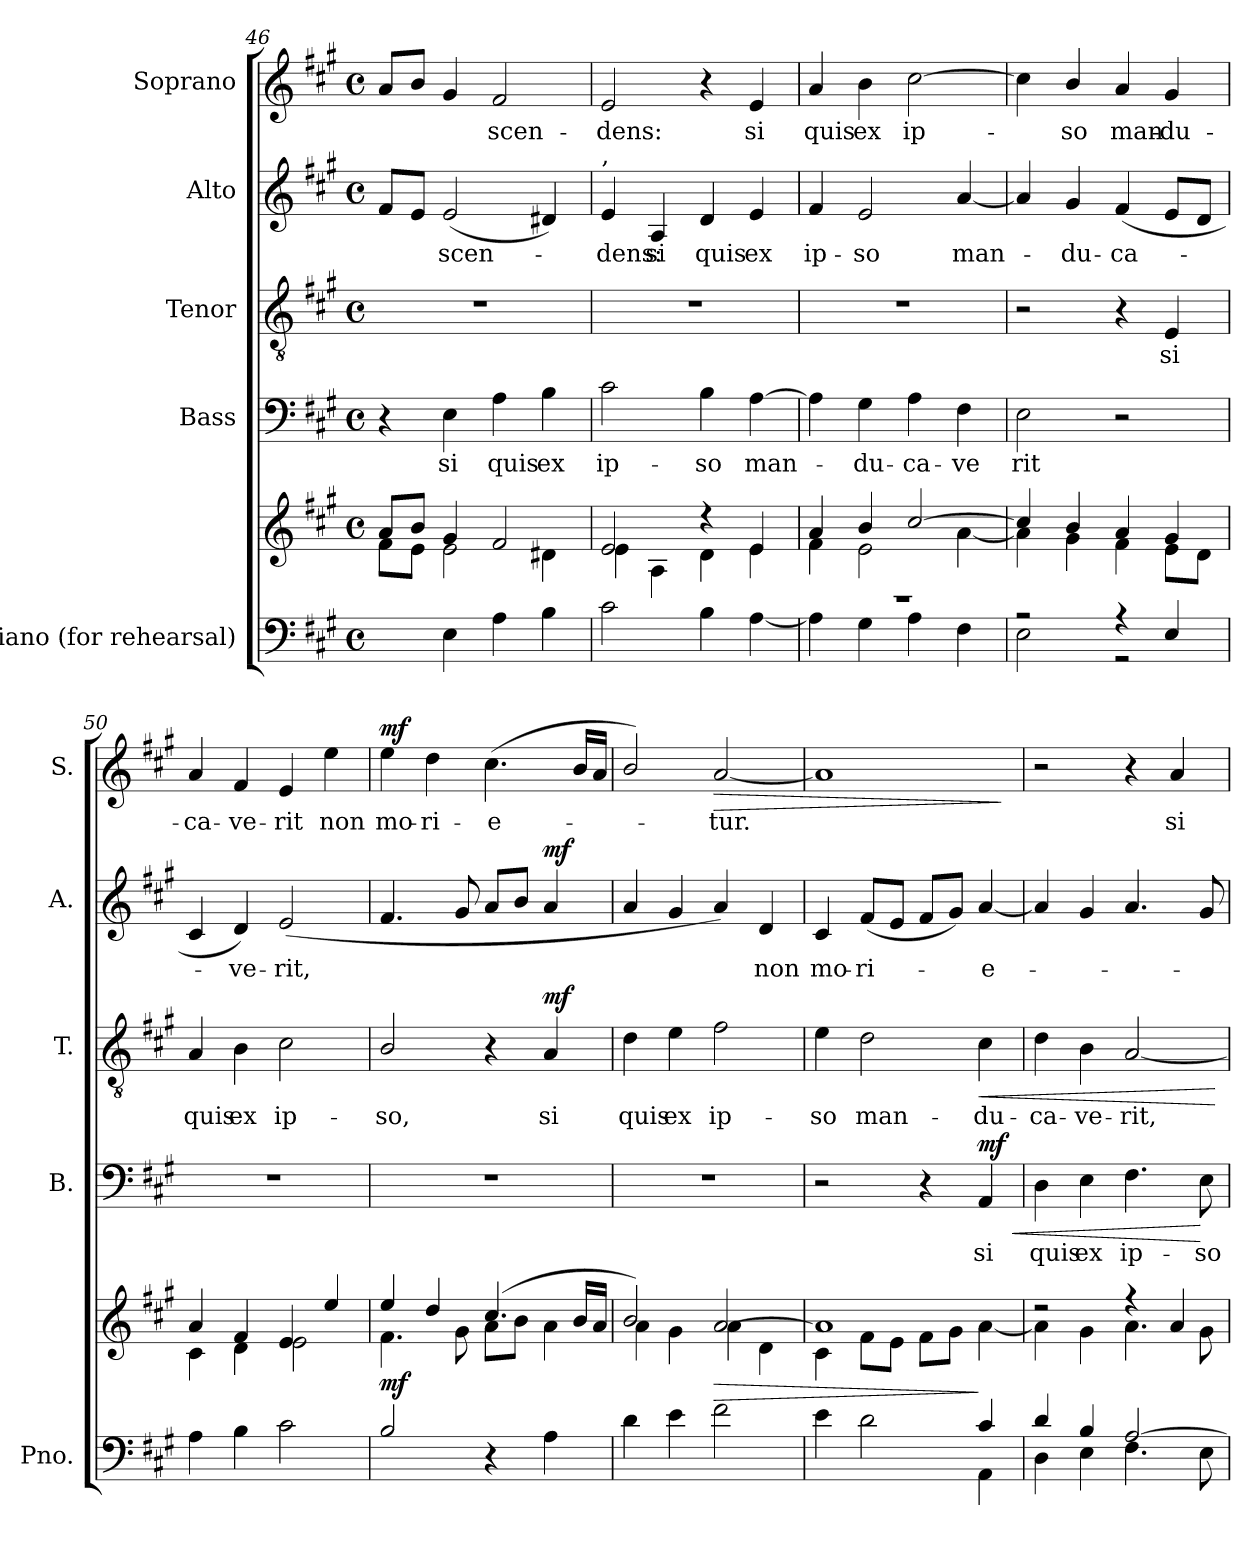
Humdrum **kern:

**kern	**kern	**dynam	**kern	**text	**dynam	**kern	**text	**dynam	**kern	**text	**dynam	**kern	**text	**dynam
*part5	*part5	*part5	*part4	*part4	*part4	*part3	*part3	*part3	*part2	*part2	*part2	*part1	*part1	*part1
*staff6	*staff5	*staff5/6	*staff4	*staff4	*staff4	*staff3	*staff3	*staff3	*staff2	*staff2	*staff2	*staff1	*staff1	*staff1
*I"Piano (for  rehearsal)	*	*	*I"Bass	*	*	*I"Tenor	*	*	*I"Alto	*	*	*I"Soprano	*	*
*I'Pno.	*	*	*I'B.	*	*	*I'T.	*	*	*I'A.	*	*	*I'S.	*	*
*clefF4	*clefG2	*	*clefF4	*	*	*clefGv2	*	*	*clefG2	*	*	*clefG2	*	*
*k[f#c#g#]	*k[f#c#g#]	*	*k[f#c#g#]	*	*	*k[f#c#g#]	*	*	*k[f#c#g#]	*	*	*k[f#c#g#]	*	*
*A:	*A:	*	*A:	*	*	*A:	*	*	*A:	*	*	*A:	*	*
*M4/4	*M4/4	*	*M4/4	*	*	*M4/4	*	*	*M4/4	*	*	*M4/4	*	*
*met(c)	*met(c)	*	*met(c)	*	*	*met(c)	*	*	*met(c)	*	*	*met(c)	*	*
=46	=46	=46	=46	=46	=46	=46	=46	=46	=46	=46	=46	=46	=46	=46
*^	*^	*	*	*	*	*	*	*	*	*	*	*	*	*
1ryy	4ryy	8a/L	8f#\L	.	4r	.	.	1r	.	.	8f#/L	.	.	8a/L	.	.
.	.	8b/J	8e\J	.	.	.	.	.	.	.	8e/J	.	.	8b/J	.	.
!	!	!	!	!	!	!LO:LY:b	!	!	!	!	!	!LO:LY:b	!	!	!	!
.	4E\	4g#/	2e\	.	4E\	si	.	.	.	.	(<2e/	-scen--	.	4g#/	.	.
!	!	!	!	!	!	!LO:LY:b	!	!	!	!	!	!	!	!	!LO:LY:b	!
.	4A\	2f#/	.	.	4A\	quis	.	.	.	.	.	.	.	2f#/	-scen-	.
!	!	!	!	!	!	!LO:LY:b	!	!	!	!	!	!	!	!	!	!
.	4B\	.	4d#X\	.	4B\	ex	.	.	.	.	4d#X/)	.	.	.	.	.
=47	=47	=47	=47	=47	=47	=47	=47	=47	=47	=47	=47	=47	=47	=47	=47	=47
!	!	!	!	!	!	!	!	!	!	!	!LO:TX:a:t=,	!	!	!	!	!
!	!	!	!	!	!	!LO:LY:b	!	!	!	!	!	!LO:LY:b	!	!	!LO:LY:b	!
1ryy	2c#\	2e/	4e\	.	2c#\	ip-	.	1r	.	.	4e/	-dens:	.	2e/	-dens:	.
!	!	!	!	!	!	!	!	!	!	!	!	!LO:LY:b	!	!	!	!
.	.	.	4A\	.	.	.	.	.	.	.	4A/	si	.	.	.	.
!	!	!	!	!	!	!LO:LY:b	!	!	!	!	!	!LO:LY:b	!	!	!	!
.	4B\	4r	4d\	.	4B\	-so	.	.	.	.	4d/	quis	.	4r	.	.
!	!	!	!	!	!	!LO:LY:b	!	!	!	!	!	!LO:LY:b	!	!	!LO:LY:b	!
.	[4A\	4e/	4e\	.	[4A\	man-	.	.	.	.	4e/	ex	.	4e/	si	.
=48	=48	=48	=48	=48	=48	=48	=48	=48	=48	=48	=48	=48	=48	=48	=48	=48
!	!	!	!	!	!	!	!	!	!	!	!	!LO:LY:b	!	!	!LO:LY:b	!
1r	4A\]	4a/	4f#\	.	4A\]	.	.	1r	.	.	4f#/	ip-	.	4a/	quis	.
!	!	!	!	!	!	!LO:LY:b	!	!	!	!	!	!LO:LY:b	!	!	!LO:LY:b	!
.	4G#\	4b/	2e\	.	4G#\	-du-	.	.	.	.	2e/	-so	.	4b\	ex	.
!	!	!	!	!	!	!LO:LY:b	!	!	!	!	!	!	!	!	!LO:LY:b	!
.	4A\	[2cc#/	.	.	4A\	-ca-	.	.	.	.	.	.	.	[2cc#\	ip--	.
!	!	!	!	!	!	!LO:LY:b	!	!	!	!	!	!LO:LY:b	!	!	!	!
.	4F#\	.	[4a\	.	4F#\	-ve	.	.	.	.	[4a/	man--	.	.	.	.
=49	=49	=49	=49	=49	=49	=49	=49	=49	=49	=49	=49	=49	=49	=49	=49	=49
!	!	!	!	!	!	!LO:LY:b	!	!	!	!	!	!	!	!	!	!
2r	2E\	4cc#/]	4a\]	.	2E\	rit	.	2r	.	.	4a/]	.	.	4cc#\]	.	.
!	!	!	!	!	!	!	!	!	!	!	!	!LO:LY:b	!	!	!LO:LY:b	!
.	.	4b/	4g#\	.	.	.	.	.	.	.	4g#/	-du-	.	4b/	-so	.
!	!	!	!	!	!	!	!	!	!	!	!	!LO:LY:b	!	!	!LO:LY:b	!
4r	2r	4a/	4f#\	.	2r	.	.	4r	.	.	(<4f#/	-ca-	.	4a/	man-	.
!	!	!	!	!	!	!	!	!	!LO:LY:b	!	!	!	!	!	!LO:LY:b	!
4E/	.	4g#/	8e\L	.	.	.	.	4E/	si	.	8e/L	.	.	4g#/	-du-	.
.	.	.	8d\J	.	.	.	.	.	.	.	8d/J	.	.	.	.	.
*v	*v	*	*	*	*	*	*	*	*	*	*	*	*	*	*	*
!!LO:PB:g=z
=50	=50	=50	=50	=50	=50	=50	=50	=50	=50	=50	=50	=50	=50	=50	=50
!	!	!	!	!	!	!	!	!LO:LY:b	!	!	!	!	!	!LO:LY:b	!
4A\	4a/	4c#\	.	1r	.	.	4A/	quis	.	4c#/	.	.	4a/	-ca-	.
!	!	!	!	!	!	!	!	!LO:LY:b	!	!	!LO:LY:b	!	!	!LO:LY:b	!
4B\	4f#/	4d\	.	.	.	.	4B\	ex	.	4d/)	ve-	.	4f#/	-ve-	.
!	!	!	!	!	!	!	!	!LO:LY:b	!	!	!LO:LY:b	!	!	!LO:LY:b	!
2c#\	4e/	2e\	.	.	.	.	2c#\	ip-	.	(<2e/	-rit,	.	4e/	-rit	.
!	!	!	!	!	!	!	!	!	!	!	!	!	!	!LO:LY:b	!
.	4ee/	.	.	.	.	.	.	.	.	.	.	.	4ee\	non	.
=51	=51	=51	=51	=51	=51	=51	=51	=51	=51	=51	=51	=51	=51	=51	=51
!	!	!	!LO:DY:b	!	!	!	!	!LO:LY:b	!	!	!	!	!	!LO:LY:b	!LO:DY:a
2B/	4ee/	4.f#\	mf	1r	.	.	2B/	-so,	.	4.f#/	.	.	4ee\	mo-	mf
!	!	!	!	!	!	!	!	!	!	!	!	!	!	!LO:LY:b	!
.	4dd/	.	.	.	.	.	.	.	.	.	.	.	4dd\	-ri-	.
.	.	8g#\	.	.	.	.	.	.	.	8g#/	.	.	.	.	.
!	!	!	!	!	!	!	!	!	!	!	!	!	!	!LO:LY:b	!
4r	(<4.cc#/	8a\L	.	.	.	.	4r	.	.	8a/L	.	.	(<4.cc#\	-e--	.
.	.	8b\J	.	.	.	.	.	.	.	8b/J	.	.	.	.	.
!	!	!	!	!	!	!	!	!LO:LY:b	!LO:DY:a	!	!	!LO:DY:a	!	!	!
4A\	.	4a\	.	.	.	.	4A/	si	mf	4a/	.	mf	.	.	.
.	16b/LL	.	.	.	.	.	.	.	.	.	.	.	16b/LL	.	.
.	16a/JJ	.	.	.	.	.	.	.	.	.	.	.	16a/JJ	.	.
=52	=52	=52	=52	=52	=52	=52	=52	=52	=52	=52	=52	=52	=52	=52	=52
!	!	!	!	!	!	!	!	!LO:LY:b	!	!	!	!	!	!	!
4d\	2b/)	4a\	.	1r	.	.	4d\	quis	.	4a/	.	.	2b/)	.	.
!	!	!	!	!	!	!	!	!LO:LY:b	!	!	!	!	!	!	!
4e\	.	4g#\	.	.	.	.	4e\	ex	.	4g#/	.	.	.	.	.
!	!	!	!LO:HP:b	!	!	!	!	!LO:LY:b	!	!	!	!	!	!LO:LY:b	!LO:HP:b
2f#\	[2a/	4a\	>	.	.	.	2f#\	ip-	.	4a/)	.	.	[2a/	-tur.	>
!	!	!	!	!	!	!	!	!	!	!	!LO:LY:b	!	!	!	!
.	.	4d\	.	.	.	.	.	.	.	4d/	non	.	.	.	.
=53	=53	=53	=53	=53	=53	=53	=53	=53	=53	=53	=53	=53	=53	=53	=53
*^	*	*	*	*	*	*	*	*	*	*	*	*	*	*	*
!	!	!	!	!	!	!	!	!	!LO:LY:b	!	!	!LO:LY:b	!	!	!	!
4e\	2.ryy	1a]	4c#\	.	2r	.	.	4e\	-so	.	4c#/	mo-	.	1a]	.	.
!	!	!	!	!	!	!	!	!	!LO:LY:b	!	!	!LO:LY:b	!	!	!	!
2d\	.	.	8f#\L	.	.	.	.	2d\	man-	.	(<8f#/L	-ri--	.	.	.	.
.	.	.	8e\J	.	.	.	.	.	.	.	8e/J	.	.	.	.	.
.	.	.	8f#\L	.	4r	.	.	.	.	.	8f#/L	.	.	.	.	.
.	.	.	8g#\J	.	.	.	.	.	.	.	8g#/J)	.	.	.	.	.
!	!	!	!	!	!	!LO:LY:b	!LO:HP:b	!	!LO:LY:b	!LO:HP:b	!	!LO:LY:b	!	!	!	!
!	!	!	!	!	!	!	!LO:DY:n=1:a	!	!	!	!	!	!	!	!	!
4c#/	4AA\	.	[4a\	]	4AA/	si	< mf	4c#\	-du-	<	[4a/	-e-	.	.	.	.
*v	*v	*	*	*	*	*	*	*	*	*	*	*	*	*	*	*
*	*v	*v	*	*	*	*	*	*	*	*	*	*	*	*	*
.	.	.	.	.	.	.	.	.	.	.	.	.	.	]
=54	=54	=54	=54	=54	=54	=54	=54	=54	=54	=54	=54	=54	=54	=54
*^	*^	*	*	*	*	*	*	*	*	*	*	*	*	*
!	!	!	!	!	!	!LO:LY:b	!	!	!LO:LY:b	!	!	!	!	!	!	!
4d/	4D\	2r	4a\]	.	4D\	quis	.	4d\	-ca-	.	4a/]	.	.	2r	.	.
!	!	!	!	!	!	!LO:LY:b	!	!	!LO:LY:b	!	!	!	!	!	!	!
4B/	4E\	.	4g#\	.	4E\	ex	.	4B\	-ve-	.	4g#/	.	.	.	.	.
!	!	!	!	!	!	!LO:LY:b	!	!	!LO:LY:b	!	!	!	!	!	!	!
[2A/	4.F#\	4r	4.a\	.	4.F#\	ip-	.	[2A/	-rit,	.	4.a/	.	.	4r	.	.
!	!	!	!	!	!	!	!	!	!	!	!	!	!	!	!LO:LY:b	!
.	.	4a/	.	.	.	.	.	.	.	.	.	.	.	4a/	si	.
!	!	!	!	!	!	!LO:LY:b	!	!	!	!	!	!	!	!	!	!
.	8E\	.	8g#\	.	8E\	-so	[	.	.	.	8g#/	.	.	.	.	.
*v	*v	*	*	*	*	*	*	*	*	*	*	*	*	*	*	*
*	*v	*v	*	*	*	*	*	*	*	*	*	*	*	*	*
.	.	.	.	.	.	.	.	[	.	.	.	.	.	.
=	=	=	=	=	=	=	=	=	=	=	=	=	=	=
*-	*-	*-	*-	*-	*-	*-	*-	*-	*-	*-	*-	*-	*-	*-
